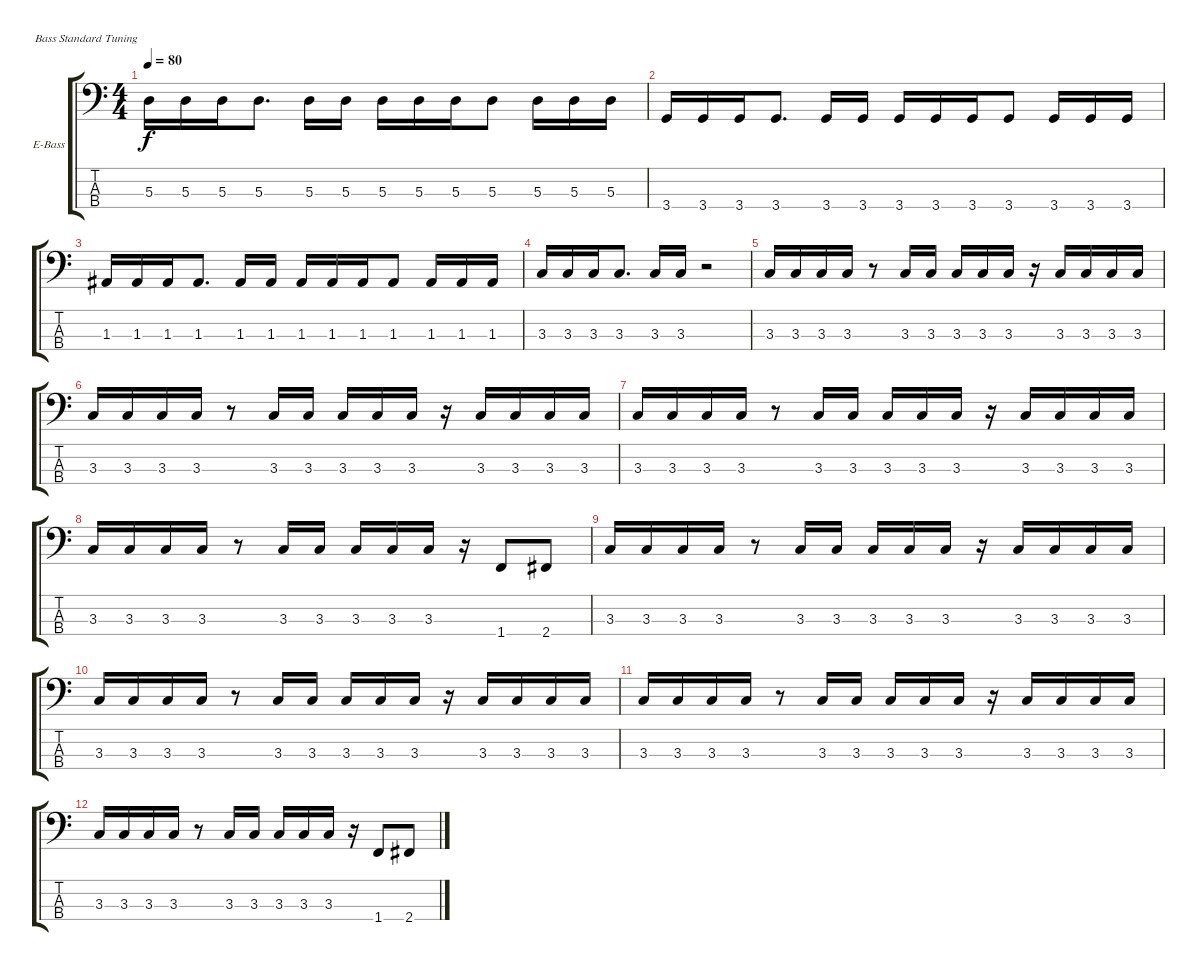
\bracketExtendMode groupsimilarinstruments
\firstSystemTrackNameOrientation horizontal
\otherSystemsTrackNameOrientation horizontal
\track ("Basse" "E-Bass") {instrument electricbasspick}
\staff {score tabs}
\tuning (G2 D2 A1 E1)
\ts (4 4)
\tempo 80
\clef f4
\ks c
5.3.16{dy f} 5.3.16 5.3.16 5.3.8{d} 5.3.16 5.3.16 5.3.16 5.3.16 5.3.16 5.3.8 5.3.16 5.3.16 5.3.16 |
3.4.16 3.4.16 3.4.16 3.4.8{d} 3.4.16 3.4.16 3.4.16 3.4.16 3.4.16 3.4.8 3.4.16 3.4.16 3.4.16 |
1.3.16 1.3.16 1.3.16 1.3.8{d} 1.3.16 1.3.16 1.3.16 1.3.16 1.3.16 1.3.8 1.3.16 1.3.16 1.3.16 |
3.3.16 3.3.16 3.3.16 3.3.8{d} 3.3.16 3.3.16 r.2 |
3.3.16 3.3.16 3.3.16 3.3.16 r.8 3.3.16 3.3.16 3.3.16 3.3.16 3.3.16 r.16 3.3.16 3.3.16 3.3.16 3.3.16 |
3.3.16 3.3.16 3.3.16 3.3.16 r.8 3.3.16 3.3.16 3.3.16 3.3.16 3.3.16 r.16 3.3.16 3.3.16 3.3.16 3.3.16 |
3.3.16 3.3.16 3.3.16 3.3.16 r.8 3.3.16 3.3.16 3.3.16 3.3.16 3.3.16 r.16 3.3.16 3.3.16 3.3.16 3.3.16 |
3.3.16 3.3.16 3.3.16 3.3.16 r.8 3.3.16 3.3.16 3.3.16 3.3.16 3.3.16 r.16 1.4.8 2.4.8 |
3.3.16 3.3.16 3.3.16 3.3.16 r.8 3.3.16 3.3.16 3.3.16 3.3.16 3.3.16 r.16 3.3.16 3.3.16 3.3.16 3.3.16 |
3.3.16 3.3.16 3.3.16 3.3.16 r.8 3.3.16 3.3.16 3.3.16 3.3.16 3.3.16 r.16 3.3.16 3.3.16 3.3.16 3.3.16 |
3.3.16 3.3.16 3.3.16 3.3.16 r.8 3.3.16 3.3.16 3.3.16 3.3.16 3.3.16 r.16 3.3.16 3.3.16 3.3.16 3.3.16 |
3.3.16 3.3.16 3.3.16 3.3.16 r.8 3.3.16 3.3.16 3.3.16 3.3.16 3.3.16 r.16 1.4.8 2.4.8
